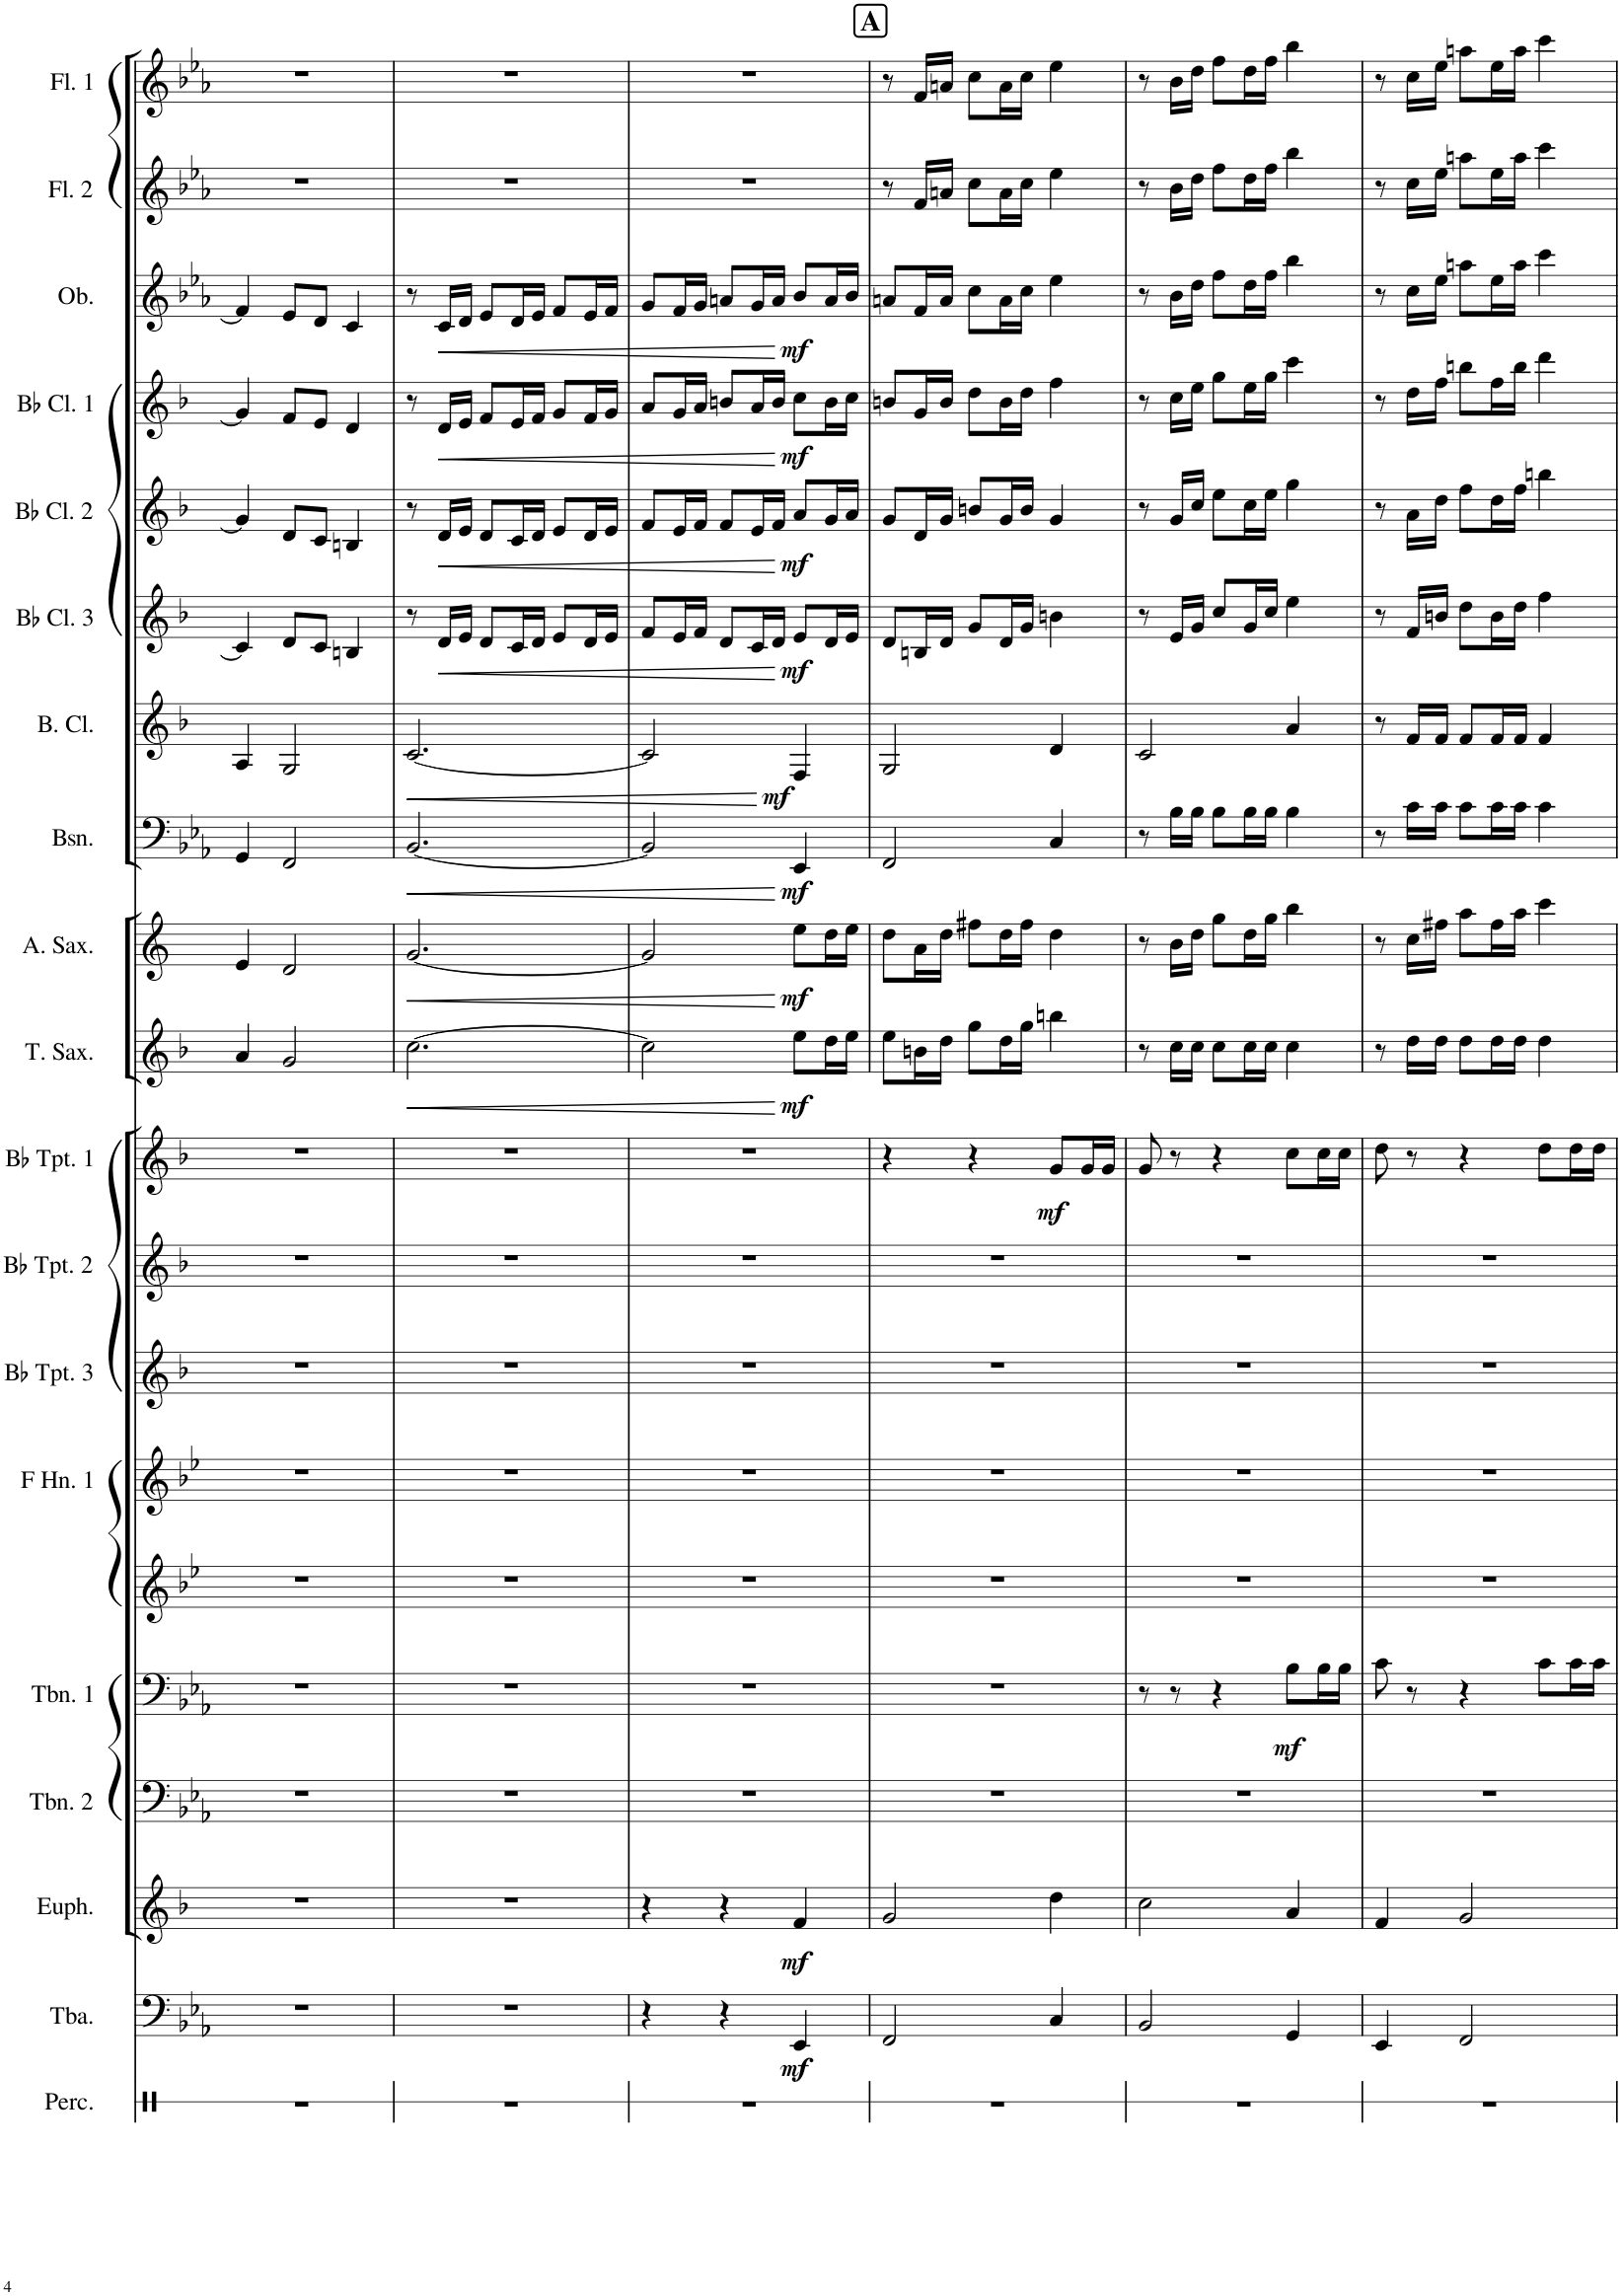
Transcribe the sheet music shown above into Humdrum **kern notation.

**kern	**kern	**dynam	**kern	**dynam	**kern	**kern	**dynam	**kern	**kern	**kern	**kern	**kern	**dynam	**kern	**dynam	**kern	**dynam	**kern	**dynam	**kern	**dynam	**kern	**dynam	**kern	**dynam	**kern	**dynam	**kern	**dynam	**kern	**kern
*part20	*part19	*part19	*part18	*part18	*part17	*part16	*part16	*part15	*part14	*part13	*part12	*part11	*part11	*part10	*part10	*part9	*part9	*part8	*part8	*part7	*part7	*part6	*part6	*part5	*part5	*part4	*part4	*part3	*part3	*part2	*part1
*staff20	*staff19	*staff19	*staff18	*staff18	*staff17	*staff16	*staff16	*staff15	*staff14	*staff13	*staff12	*staff11	*staff11	*staff10	*staff10	*staff9	*staff9	*staff8	*staff8	*staff7	*staff7	*staff6	*staff6	*staff5	*staff5	*staff4	*staff4	*staff3	*staff3	*staff2	*staff1
*I"Percussion	*I"Tuba	*	*I"Euphonium	*	*I"Trombone 2	*I"Trombone 1	*	*I"F Horn 2	*I"F Horn 1	*I"Bb Trumpet 3	*I"Bb Trumpet 2	*I"Bb Trumpet 1	*	*I"Tenor Saxophone	*	*I"Alto Saxophone	*	*I"Bassoon	*	*I"Bass Clarinet	*	*I"Bb Clarinet 3	*	*I"Bb Clarinet 2	*	*I"Bb Clarinet 1	*	*I"Oboe	*	*I"Flute 2	*I"Flute 1
*I'Perc.	*I'Tba.	*	*I'Euph.	*	*I'Tbn. 2	*I'Tbn. 1	*	*I'Hn	*I'F Hn. 1	*I'Bb Tpt. 3	*I'Bb Tpt. 2	*I'Bb Tpt. 1	*	*I'T. Sax.	*	*I'A. Sax.	*	*I'Bsn.	*	*I'B. Cl.	*	*I'Bb Cl. 3	*	*I'Bb Cl. 2	*	*I'Bb Cl. 1	*	*I'Ob.	*	*I'Fl. 2	*I'Fl. 1
!!LO:PB:g=z
*clefX	*clefF4	*	*clefG2	*	*clefF4	*clefF4	*	*clefG2	*clefG2	*clefG2	*clefG2	*clefG2	*	*clefG2	*	*clefG2	*	*clefF4	*	*clefG2	*	*clefG2	*	*clefG2	*	*clefG2	*	*clefG2	*	*clefG2	*clefG2
*	*	*	*Trd8c14	*	*	*	*	*Trd4c7	*Trd4c7	*Trd1c2	*Trd1c2	*Trd1c2	*	*Trd8c14	*	*Trd5c9	*	*	*	*Trd8c14	*	*Trd1c2	*	*Trd1c2	*	*Trd1c2	*	*	*	*	*
*k[]	*k[b-e-a-]	*	*k[b-]	*	*k[b-e-a-]	*k[b-e-a-]	*	*k[b-e-]	*k[b-e-]	*k[b-]	*k[b-]	*k[b-]	*	*k[b-]	*	*k[]	*	*k[b-e-a-]	*	*k[b-]	*	*k[b-]	*	*k[b-]	*	*k[b-]	*	*k[b-e-a-]	*	*k[b-e-a-]	*k[b-e-a-]
*M3/4	*M3/4	*	*M3/4	*	*M3/4	*M3/4	*	*M3/4	*M3/4	*M3/4	*M3/4	*M3/4	*	*M3/4	*	*M3/4	*	*M3/4	*	*M3/4	*	*M3/4	*	*M3/4	*	*M3/4	*	*M3/4	*	*M3/4	*M3/4
=22	=22	=22	=22	=22	=22	=22	=22	=22	=22	=22	=22	=22	=22	=22	=22	=22	=22	=22	=22	=22	=22	=22	=22	=22	=22	=22	=22	=22	=22	=22	=22
2.r	2.r	.	2.r	.	2.r	2.r	.	2.r	2.r	2.r	2.r	2.r	.	4a/	.	4e/	.	4GG/	.	4A/	.	4c/]	.	4g/]	.	4g/]	.	4f/]	.	2.r	2.r
.	.	.	.	.	.	.	.	.	.	.	.	.	.	2g/	.	2d/	.	2FF/	.	2G/	.	8d/L	.	8d/L	.	8f/L	.	8e-/L	.	.	.
.	.	.	.	.	.	.	.	.	.	.	.	.	.	.	.	.	.	.	.	.	.	8c/J	.	8c/J	.	8e/J	.	8d/J	.	.	.
.	.	.	.	.	.	.	.	.	.	.	.	.	.	.	.	.	.	.	.	.	.	4Bn/	.	4Bn/	.	4d/	.	4c/	.	.	.
=23	=23	=23	=23	=23	=23	=23	=23	=23	=23	=23	=23	=23	=23	=23	=23	=23	=23	=23	=23	=23	=23	=23	=23	=23	=23	=23	=23	=23	=23	=23	=23
!	!	!	!	!	!	!	!	!	!	!	!	!	!	!	!LO:HP:b	!	!LO:HP:b	!	!LO:HP:b	!	!LO:HP:b	!	!	!	!	!	!	!	!	!	!
2.r	2.r	.	2.r	.	2.r	2.r	.	2.r	2.r	2.r	2.r	2.r	.	[2.cc\	<	[2.g/	<	[2.BB-/	<	[2.c/	<	8r	.	8r	.	8r	.	8r	.	2.r	2.r
!	!	!	!	!	!	!	!	!	!	!	!	!	!	!	!	!	!	!	!	!	!	!	!LO:HP:b	!	!LO:HP:b	!	!LO:HP:b	!	!LO:HP:b	!	!
.	.	.	.	.	.	.	.	.	.	.	.	.	.	.	.	.	.	.	.	.	.	16d/LL	<	16d/LL	<	16d/LL	<	16c/LL	<	.	.
.	.	.	.	.	.	.	.	.	.	.	.	.	.	.	.	.	.	.	.	.	.	16e/JJ	.	16e/JJ	.	16e/JJ	.	16d/JJ	.	.	.
.	.	.	.	.	.	.	.	.	.	.	.	.	.	.	.	.	.	.	.	.	.	8d/L	.	8d/L	.	8f/L	.	8e-/L	.	.	.
.	.	.	.	.	.	.	.	.	.	.	.	.	.	.	.	.	.	.	.	.	.	16c/L	.	16c/L	.	16e/L	.	16d/L	.	.	.
.	.	.	.	.	.	.	.	.	.	.	.	.	.	.	.	.	.	.	.	.	.	16d/JJ	.	16d/JJ	.	16f/JJ	.	16e-/JJ	.	.	.
.	.	.	.	.	.	.	.	.	.	.	.	.	.	.	.	.	.	.	.	.	.	8e/L	.	8e/L	.	8g/L	.	8f/L	.	.	.
.	.	.	.	.	.	.	.	.	.	.	.	.	.	.	.	.	.	.	.	.	.	16d/L	.	16d/L	.	16f/L	.	16e-/L	.	.	.
.	.	.	.	.	.	.	.	.	.	.	.	.	.	.	.	.	.	.	.	.	.	16e/JJ	.	16e/JJ	.	16g/JJ	.	16f/JJ	.	.	.
=24	=24	=24	=24	=24	=24	=24	=24	=24	=24	=24	=24	=24	=24	=24	=24	=24	=24	=24	=24	=24	=24	=24	=24	=24	=24	=24	=24	=24	=24	=24	=24
2.r	4r	.	4r	.	2.r	2.r	.	2.r	2.r	2.r	2.r	2.r	.	2cc\]	.	2g/]	.	2BB-/]	.	2c/]	.	8f/L	.	8f/L	.	8a/L	.	8g/L	.	2.r	2.r
.	.	.	.	.	.	.	.	.	.	.	.	.	.	.	.	.	.	.	.	.	.	16e/L	.	16e/L	.	16g/L	.	16f/L	.	.	.
.	.	.	.	.	.	.	.	.	.	.	.	.	.	.	.	.	.	.	.	.	.	16f/JJ	.	16f/JJ	.	16a/JJ	.	16g/JJ	.	.	.
.	4r	.	4r	.	.	.	.	.	.	.	.	.	.	.	.	.	.	.	.	.	.	8d/L	.	8f/L	.	8bn/L	.	8an/L	.	.	.
.	.	.	.	.	.	.	.	.	.	.	.	.	.	.	.	.	.	.	.	.	.	16c/L	.	16e/L	.	16a/L	.	16g/L	.	.	.
.	.	.	.	.	.	.	.	.	.	.	.	.	.	.	.	.	.	.	.	.	.	16d/JJ	.	16f/JJ	.	16b/JJ	.	16a/JJ	.	.	.
!	!	!LO:DY:b	!	!LO:DY:b	!	!	!	!	!	!	!	!	!	!	!LO:DY:n=1:b	!	!LO:DY:n=1:b	!	!LO:DY:n=1:b	!	!LO:DY:n=1:b	!	!LO:DY:n=1:b	!	!LO:DY:n=1:b	!	!LO:DY:n=1:b	!	!LO:DY:n=1:b	!	!
.	4EE-/	mf	4f/	mf	.	.	.	.	.	.	.	.	.	8ee\L	[ mf	8ee\L	[ mf	4EE-/	[ mf	4F/	[ mf	8e/L	[ mf	8a/L	[ mf	8cc\L	[ mf	8b-/L	[ mf	.	.
.	.	.	.	.	.	.	.	.	.	.	.	.	.	16dd\L	.	16dd\L	.	.	.	.	.	16d/L	.	16g/L	.	16b\L	.	16a/L	.	.	.
.	.	.	.	.	.	.	.	.	.	.	.	.	.	16ee\JJ	.	16ee\JJ	.	.	.	.	.	16e/JJ	.	16a/JJ	.	16cc\JJ	.	16b-/JJ	.	.	.
!!LO:REH:place=s1:a:B:cj:fs=14:t=A
=25	=25	=25	=25	=25	=25	=25	=25	=25	=25	=25	=25	=25	=25	=25	=25	=25	=25	=25	=25	=25	=25	=25	=25	=25	=25	=25	=25	=25	=25	=25	=25
2.r	2FF/	.	2g/	.	2.r	2.r	.	2.r	2.r	2.r	2.r	4r	.	8ee\L	.	8dd\L	.	2FF/	.	2G/	.	8d/L	.	8g/L	.	8bn/L	.	8an/L	.	8r	8r
.	.	.	.	.	.	.	.	.	.	.	.	.	.	16bn\L	.	16a\L	.	.	.	.	.	16Bn/L	.	16d/L	.	16g/L	.	16f/L	.	16f/LL	16f/LL
.	.	.	.	.	.	.	.	.	.	.	.	.	.	16dd\JJ	.	16dd\JJ	.	.	.	.	.	16d/JJ	.	16g/JJ	.	16b/JJ	.	16a/JJ	.	16an/JJ	16an/JJ
.	.	.	.	.	.	.	.	.	.	.	.	4r	.	8gg\L	.	8ff#X\L	.	.	.	.	.	8g/L	.	8bn/L	.	8dd\L	.	8cc\L	.	8cc\L	8cc\L
.	.	.	.	.	.	.	.	.	.	.	.	.	.	16dd\L	.	16dd\L	.	.	.	.	.	16d/L	.	16g/L	.	16b\L	.	16a\L	.	16a\L	16a\L
.	.	.	.	.	.	.	.	.	.	.	.	.	.	16gg\JJ	.	16ff#\JJ	.	.	.	.	.	16g/JJ	.	16b/JJ	.	16dd\JJ	.	16cc\JJ	.	16cc\JJ	16cc\JJ
!	!	!	!	!	!	!	!	!	!	!	!	!	!LO:DY:b	!	!	!	!	!	!	!	!	!	!	!	!	!	!	!	!	!	!
.	4C/	.	4dd\	.	.	.	.	.	.	.	.	8g/L	mf	4bbn\	.	4dd\	.	4C/	.	4d/	.	4bn\	.	4g/	.	4ff\	.	4ee-\	.	4ee-\	4ee-\
.	.	.	.	.	.	.	.	.	.	.	.	16g/L	.	.	.	.	.	.	.	.	.	.	.	.	.	.	.	.	.	.	.
.	.	.	.	.	.	.	.	.	.	.	.	16g/JJ	.	.	.	.	.	.	.	.	.	.	.	.	.	.	.	.	.	.	.
=26	=26	=26	=26	=26	=26	=26	=26	=26	=26	=26	=26	=26	=26	=26	=26	=26	=26	=26	=26	=26	=26	=26	=26	=26	=26	=26	=26	=26	=26	=26	=26
2.r	2BB-/	.	2cc\	.	2.r	8r	.	2.r	2.r	2.r	2.r	8g/	.	8r	.	8r	.	8r	.	2c/	.	8r	.	8r	.	8r	.	8r	.	8r	8r
.	.	.	.	.	.	8r	.	.	.	.	.	8r	.	16cc\LL	.	16b\LL	.	16B-\LL	.	.	.	16e/LL	.	16g/LL	.	16cc\LL	.	16b-\LL	.	16b-\LL	16b-\LL
.	.	.	.	.	.	.	.	.	.	.	.	.	.	16cc\JJ	.	16dd\JJ	.	16B-\JJ	.	.	.	16g/JJ	.	16cc/JJ	.	16ee\JJ	.	16dd\JJ	.	16dd\JJ	16dd\JJ
.	.	.	.	.	.	4r	.	.	.	.	.	4r	.	8cc\L	.	8gg\L	.	8B-\L	.	.	.	8cc/L	.	8ee\L	.	8gg\L	.	8ff\L	.	8ff\L	8ff\L
.	.	.	.	.	.	.	.	.	.	.	.	.	.	16cc\L	.	16dd\L	.	16B-\L	.	.	.	16g/L	.	16cc\L	.	16ee\L	.	16dd\L	.	16dd\L	16dd\L
.	.	.	.	.	.	.	.	.	.	.	.	.	.	16cc\JJ	.	16gg\JJ	.	16B-\JJ	.	.	.	16cc/JJ	.	16ee\JJ	.	16gg\JJ	.	16ff\JJ	.	16ff\JJ	16ff\JJ
!	!	!	!	!	!	!	!LO:DY:b	!	!	!	!	!	!	!	!	!	!	!	!	!	!	!	!	!	!	!	!	!	!	!	!
.	4GG/	.	4a/	.	.	8B-\L	mf	.	.	.	.	8cc\L	.	4cc\	.	4bb\	.	4B-\	.	4a/	.	4ee\	.	4gg\	.	4ccc\	.	4bb-\	.	4bb-\	4bb-\
.	.	.	.	.	.	16B-\L	.	.	.	.	.	16cc\L	.	.	.	.	.	.	.	.	.	.	.	.	.	.	.	.	.	.	.
.	.	.	.	.	.	16B-\JJ	.	.	.	.	.	16cc\JJ	.	.	.	.	.	.	.	.	.	.	.	.	.	.	.	.	.	.	.
=27	=27	=27	=27	=27	=27	=27	=27	=27	=27	=27	=27	=27	=27	=27	=27	=27	=27	=27	=27	=27	=27	=27	=27	=27	=27	=27	=27	=27	=27	=27	=27
2.r	4EE-/	.	4f/	.	2.r	8c\	.	2.r	2.r	2.r	2.r	8dd\	.	8r	.	8r	.	8r	.	8r	.	8r	.	8r	.	8r	.	8r	.	8r	8r
.	.	.	.	.	.	8r	.	.	.	.	.	8r	.	16dd\LL	.	16cc\LL	.	16c\LL	.	16f/LL	.	16f/LL	.	16a\LL	.	16dd\LL	.	16cc\LL	.	16cc\LL	16cc\LL
.	.	.	.	.	.	.	.	.	.	.	.	.	.	16dd\JJ	.	16ff#X\JJ	.	16c\JJ	.	16f/JJ	.	16bn/JJ	.	16dd\JJ	.	16ff\JJ	.	16ee-\JJ	.	16ee-\JJ	16ee-\JJ
.	2FF/	.	2g/	.	.	4r	.	.	.	.	.	4r	.	8dd\L	.	8aa\L	.	8c\L	.	8f/L	.	8dd\L	.	8ff\L	.	8bbn\L	.	8aan\L	.	8aan\L	8aan\L
.	.	.	.	.	.	.	.	.	.	.	.	.	.	16dd\L	.	16ff#\L	.	16c\L	.	16f/L	.	16b\L	.	16dd\L	.	16ff\L	.	16ee-\L	.	16ee-\L	16ee-\L
.	.	.	.	.	.	.	.	.	.	.	.	.	.	16dd\JJ	.	16aa\JJ	.	16c\JJ	.	16f/JJ	.	16dd\JJ	.	16ff\JJ	.	16bb\JJ	.	16aa\JJ	.	16aa\JJ	16aa\JJ
.	.	.	.	.	.	8c\L	.	.	.	.	.	8dd\L	.	4dd\	.	4ccc\	.	4c\	.	4f/	.	4ff\	.	4bbn\	.	4ddd\	.	4ccc\	.	4ccc\	4ccc\
.	.	.	.	.	.	16c\L	.	.	.	.	.	16dd\L	.	.	.	.	.	.	.	.	.	.	.	.	.	.	.	.	.	.	.
.	.	.	.	.	.	16c\JJ	.	.	.	.	.	16dd\JJ	.	.	.	.	.	.	.	.	.	.	.	.	.	.	.	.	.	.	.
=	=	=	=	=	=	=	=	=	=	=	=	=	=	=	=	=	=	=	=	=	=	=	=	=	=	=	=	=	=	=	=
*-	*-	*-	*-	*-	*-	*-	*-	*-	*-	*-	*-	*-	*-	*-	*-	*-	*-	*-	*-	*-	*-	*-	*-	*-	*-	*-	*-	*-	*-	*-	*-
